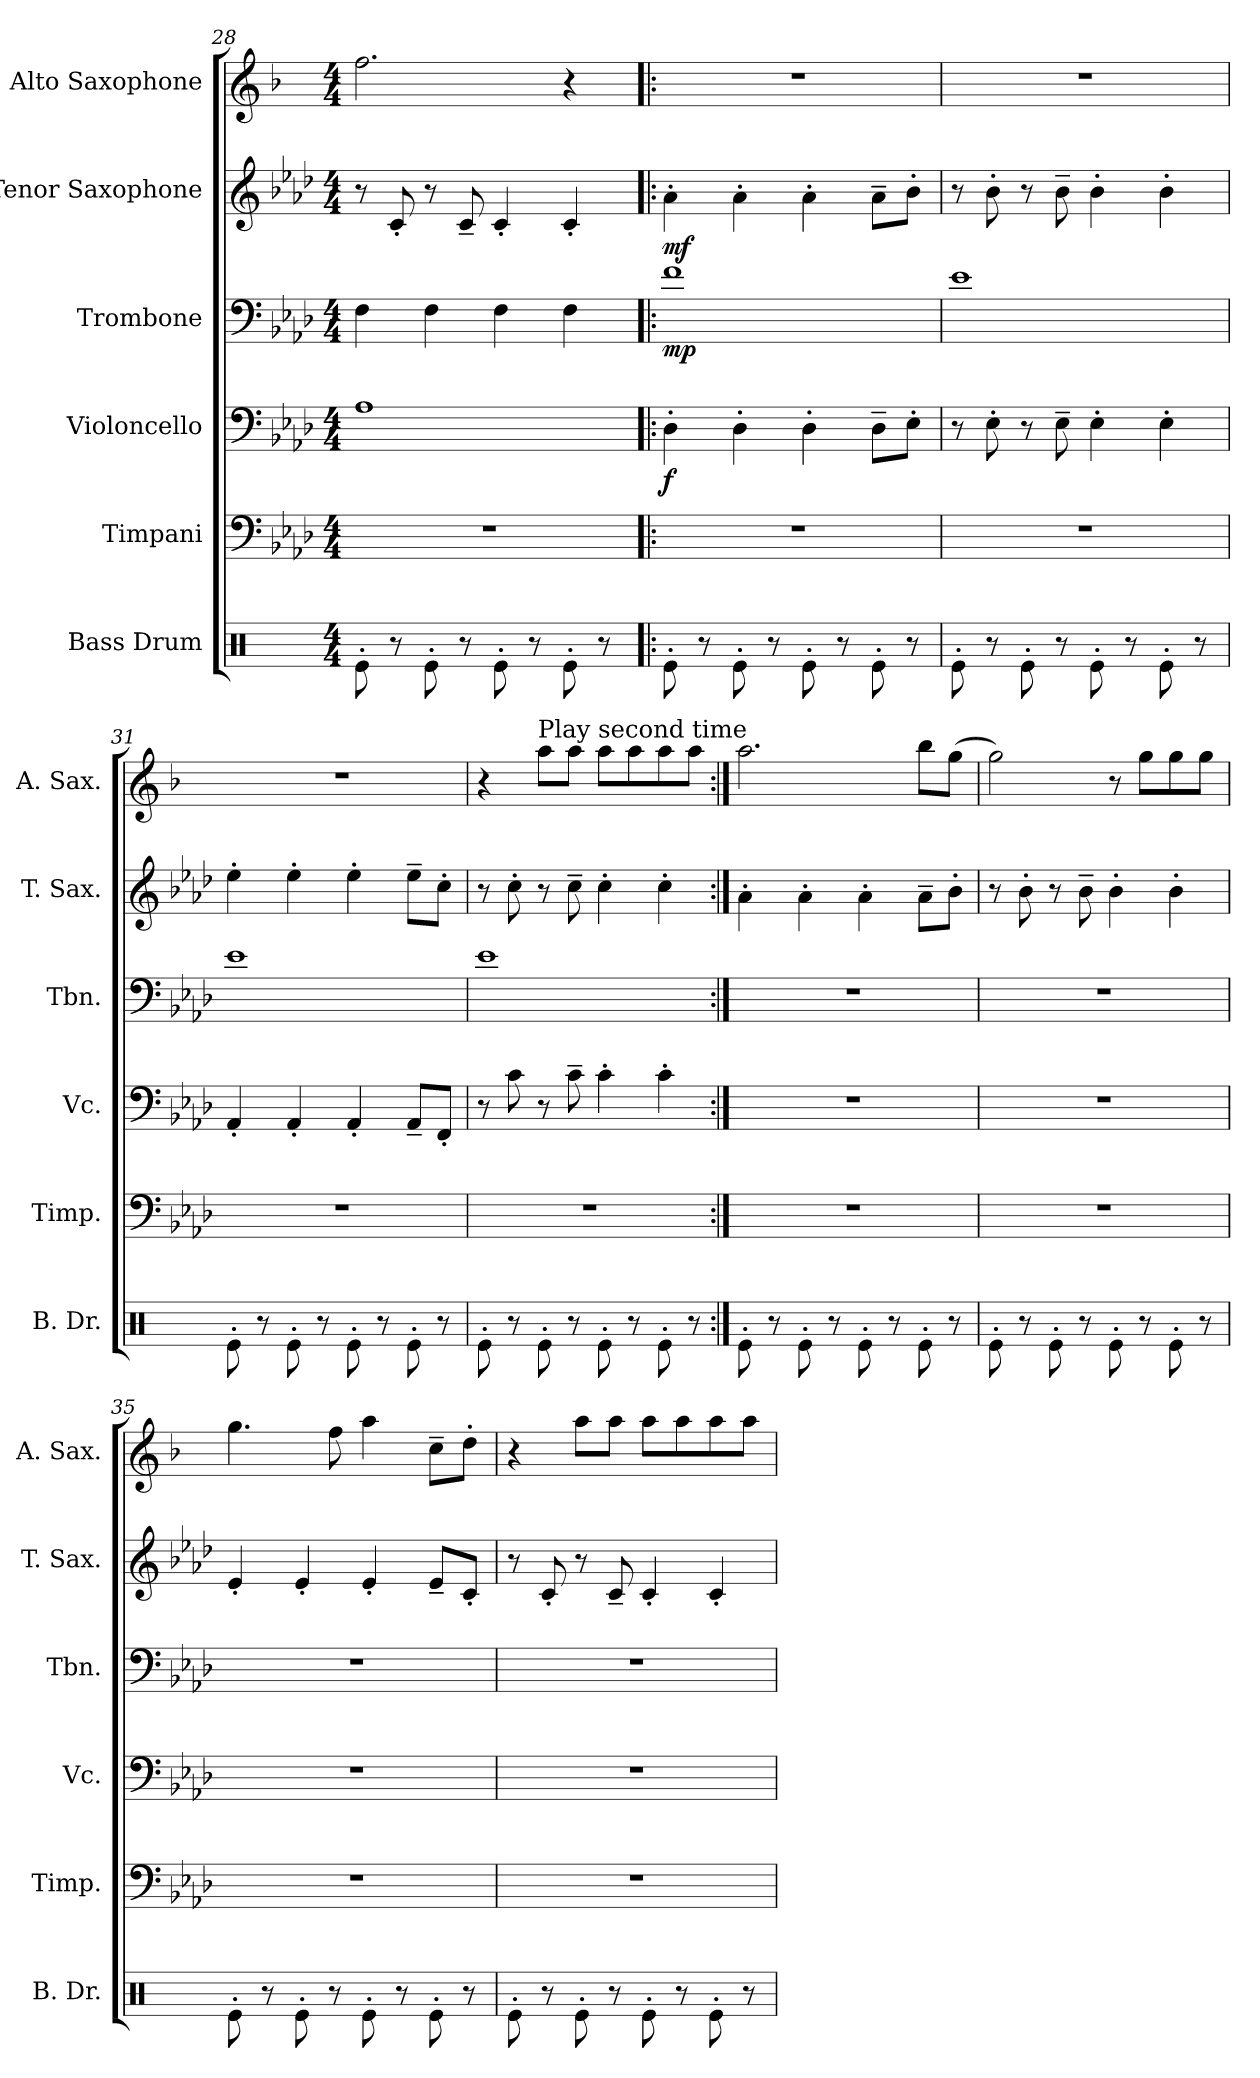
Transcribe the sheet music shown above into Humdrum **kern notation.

**kern	**kern	**kern	**dynam	**kern	**dynam	**kern	**dynam	**kern
*part6	*part5	*part4	*part4	*part3	*part3	*part2	*part2	*part1
*staff6	*staff5	*staff4	*staff4	*staff3	*staff3	*staff2	*staff2	*staff1
*I"Bass Drum	*I"Timpani	*I"Violoncello	*	*I"Trombone	*	*I"Tenor Saxophone	*	*I"Alto Saxophone
*I'B. Dr.	*I'Timp.	*I'Vc.	*	*I'Tbn.	*	*I'T. Sax.	*	*I'A. Sax.
*clefX	*clefF4	*clefF4	*	*clefF4	*	*clefG2	*	*clefG2
*	*	*	*	*	*	*ITrd8c14	*	*ITrd5c9
*k[]	*k[b-e-a-d-]	*k[b-e-a-d-]	*	*k[b-e-a-d-]	*	*k[b-e-a-d-]	*	*k[b-e-a-d-]
*M4/4	*M4/4	*M4/4	*	*M4/4	*	*M4/4	*	*M4/4
=28	=28	=28	=28	=28	=28	=28	=28	=28
8Re'\	1r	1A-	.	4F\	.	8r	.	2.a-\
8r	.	.	.	.	.	8C'/	.	.
8Re'\	.	.	.	4F\	.	8r	.	.
8r	.	.	.	.	.	8C~/	.	.
8Re'\	.	.	.	4F\	.	4C'/	.	.
8r	.	.	.	.	.	.	.	.
8Re'\	.	.	.	4F\	.	4C'/	.	4r
8r	.	.	.	.	.	.	.	.
=29!|:	=29!|:	=29!|:	=29!|:	=29!|:	=29!|:	=29!|:	=29!|:	=29!|:
!	!	!	!LO:DY:b	!	!LO:DY:b	!	!LO:DY:b	!
8Re'\	1r	4D-'\	f	1f	mp	4A-'\	mf	1r
8r	.	.	.	.	.	.	.	.
8Re'\	.	4D-'\	.	.	.	4A-'\	.	.
8r	.	.	.	.	.	.	.	.
8Re'\	.	4D-'\	.	.	.	4A-'\	.	.
8r	.	.	.	.	.	.	.	.
8Re'\	.	8D-~\L	.	.	.	8A-~\L	.	.
8r	.	8E-'\J	.	.	.	8B-'\J	.	.
=30	=30	=30	=30	=30	=30	=30	=30	=30
8Re'\	1r	8r	.	1e-	.	8r	.	1r
8r	.	8E-'\	.	.	.	8B-'\	.	.
8Re'\	.	8r	.	.	.	8r	.	.
8r	.	8E-~\	.	.	.	8B-~\	.	.
8Re'\	.	4E-'\	.	.	.	4B-'\	.	.
8r	.	.	.	.	.	.	.	.
8Re'\	.	4E-'\	.	.	.	4B-'\	.	.
8r	.	.	.	.	.	.	.	.
=31	=31	=31	=31	=31	=31	=31	=31	=31
8Re'\	1r	4AA-'/	.	1e-	.	4e-'\	.	1r
8r	.	.	.	.	.	.	.	.
8Re'\	.	4AA-'/	.	.	.	4e-'\	.	.
8r	.	.	.	.	.	.	.	.
8Re'\	.	4AA-'/	.	.	.	4e-'\	.	.
8r	.	.	.	.	.	.	.	.
8Re'\	.	8AA-~/L	.	.	.	8e-~\L	.	.
8r	.	8FF'/J	.	.	.	8c'\J	.	.
!!LO:PB:g=z
=32	=32	=32	=32	=32	=32	=32	=32	=32
8Re'\	1r	8r	.	1e-	.	8r	.	4r
8r	.	8c\	.	.	.	8c'\	.	.
!	!	!	!	!	!	!	!	!LO:TX:a:t=Play second time
8Re'\	.	8r	.	.	.	8r	.	8cc\L
8r	.	8c~\	.	.	.	8c~\	.	8cc\J
8Re'\	.	4c'\	.	.	.	4c'\	.	8cc\L
8r	.	.	.	.	.	.	.	8cc\
8Re'\	.	4c'\	.	.	.	4c'\	.	8cc\
8r	.	.	.	.	.	.	.	8cc\J
=33:|!	=33:|!	=33:|!	=33:|!	=33:|!	=33:|!	=33:|!	=33:|!	=33:|!
8Re'\	1r	1r	.	1r	.	4A-'\	.	2.cc\
8r	.	.	.	.	.	.	.	.
8Re'\	.	.	.	.	.	4A-'\	.	.
8r	.	.	.	.	.	.	.	.
8Re'\	.	.	.	.	.	4A-'\	.	.
8r	.	.	.	.	.	.	.	.
8Re'\	.	.	.	.	.	8A-~\L	.	8dd-\L
8r	.	.	.	.	.	8B-'\J	.	(8b-\J
=34	=34	=34	=34	=34	=34	=34	=34	=34
8Re'\	1r	1r	.	1r	.	8r	.	2b-\)
8r	.	.	.	.	.	8B-'\	.	.
8Re'\	.	.	.	.	.	8r	.	.
8r	.	.	.	.	.	8B-~\	.	.
8Re'\	.	.	.	.	.	4B-'\	.	8r
8r	.	.	.	.	.	.	.	8b-\L
8Re'\	.	.	.	.	.	4B-'\	.	8b-\
8r	.	.	.	.	.	.	.	8b-\J
=35	=35	=35	=35	=35	=35	=35	=35	=35
8Re'\	1r	1r	.	1r	.	4E-'/	.	4.b-\
8r	.	.	.	.	.	.	.	.
8Re'\	.	.	.	.	.	4E-'/	.	.
8r	.	.	.	.	.	.	.	8a-\
8Re'\	.	.	.	.	.	4E-'/	.	4cc\
8r	.	.	.	.	.	.	.	.
8Re'\	.	.	.	.	.	8E-~/L	.	8e-~\L
8r	.	.	.	.	.	8C'/J	.	8f'\J
!!LO:LB:g=z
=36	=36	=36	=36	=36	=36	=36	=36	=36
8Re'\	1r	1r	.	1r	.	8r	.	4r
8r	.	.	.	.	.	8C'/	.	.
8Re'\	.	.	.	.	.	8r	.	8cc\L
8r	.	.	.	.	.	8C~/	.	8cc\J
8Re'\	.	.	.	.	.	4C'/	.	8cc\L
8r	.	.	.	.	.	.	.	8cc\
8Re'\	.	.	.	.	.	4C'/	.	8cc\
8r	.	.	.	.	.	.	.	8cc\J
=	=	=	=	=	=	=	=	=
*-	*-	*-	*-	*-	*-	*-	*-	*-
